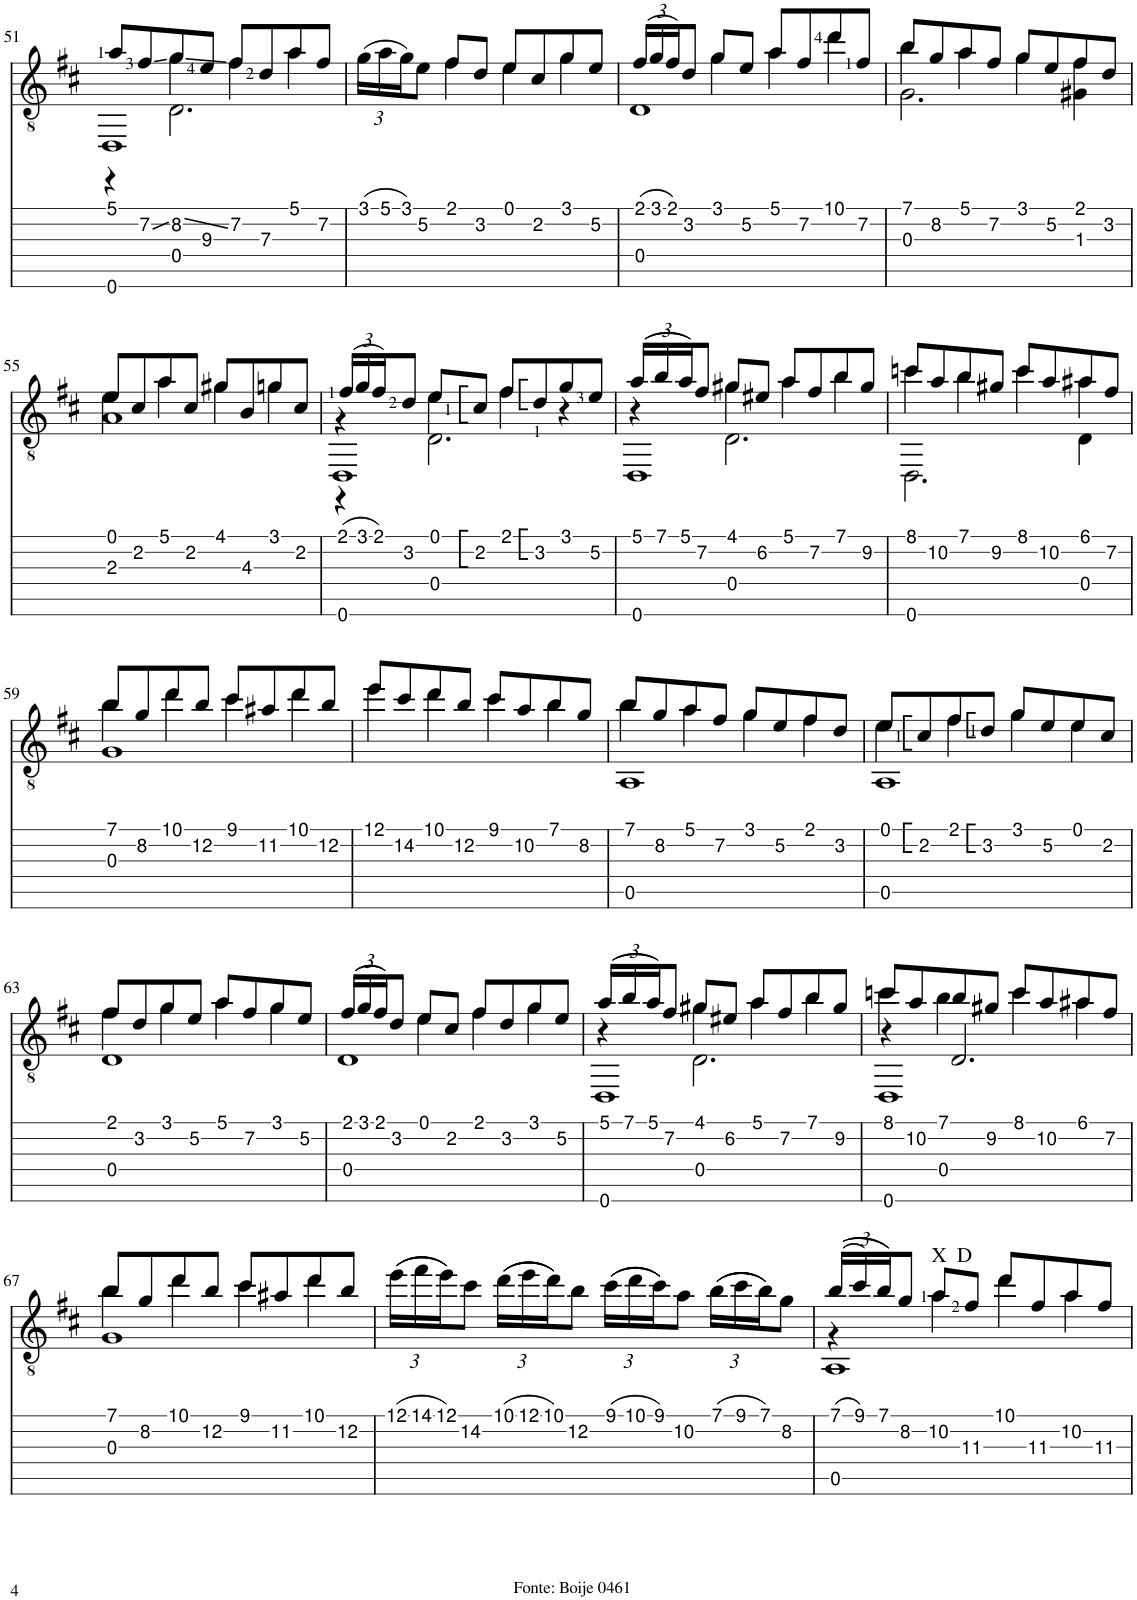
**kern	**kern
*part1	*part1
*staff2	*staff1
*I"Guitar	*
*I'Guit.	*
!!LO:PB:g=z
*	*clefGv2
*k[f#c#]	*k[f#c#]
*M4/4	*M4/4
*met(c)	*met(c)
=51	=51
*^	*^
*	*^	*	*^
*	*	*^	*	*	*^
8aL	4ryy	1DD	4r	8a/L	4ryy	1DD	4r
8f#J	.	.	.	8f#/	.	.	.
8gL	4g	.	2.D	8g/	4g\	.	2.D\
8eJ	.	.	.	8e/J	.	.	.
8f#L	4f#	.	.	8f#/L	4f#\	.	.
8dJ	.	.	.	8d/	.	.	.
8aL	4a	.	.	8a/	4a\	.	.
8f#J	.	.	.	8f#/J	.	.	.
*v	*v	*v	*v	*	*	*	*
*	*v	*v	*v	*v
=52	=52
*Xbrackettup	*Xbrackettup
*^	*^
24gLL	4ryy	(24g\LL	4ryy
24a	.	24a\	.
24gJ	.	24g\J)	.
8eJ	.	8e\J	.
8f#L	4f#	8f#/L	4f#\
8dJ	.	8d/J	.
8eL	4e	8e/L	4e\
8c#J	.	8c#/	.
8gL	4g	8g/	4g\
8eJ	.	8e/J	.
=53	=53	=53	=53
*	*^	*	*^
24f#LL	4ryy	1D	(24f#/LL	4ryy	1D
24g	.	.	24g/	.	.
24f#J	.	.	24f#/J)	.	.
8dJ	.	.	8d/J	.	.
8gL	4g	.	8g/L	4g\	.
8eJ	.	.	8e/J	.	.
8aL	4a	.	8a/L	4a\	.
8f#J	.	.	8f#/	.	.
8ddL	4dd	.	8dd/	4dd\	.
8f#J	.	.	8f#/J	.	.
=54	=54	=54	=54	=54	=54
8bL	4b	2.G	8b/L	4b\	2.G\
8gJ	.	.	8g/	.	.
8aL	4a	.	8a/	4a\	.
8f#J	.	.	8f#/J	.	.
8gL	4g	.	8g/L	4g\	.
8eJ	.	.	8e/	.	.
8f#L	4f#	4G#	8f#/	4f#\	4G#X\
8dJ	.	.	8d/J	.	.
!!LO:LB:g=z	!!	!!
=55	=55	=55	=55	=55	=55
8eL	4e	1A	8e/L	4e\	1A
8c#J	.	.	8c#/	.	.
8aL	4a	.	8a/	4a\	.
8c#J	.	.	8c#/J	.	.
8g#L	4g#	.	8g#X/L	4g#\	.
8BJ	.	.	8B/	.	.
8gL	4g	.	8gn/	4g\	.
8c#J	.	.	8c#/J	.	.
=56	=56	=56	=56	=56	=56
*	*	*^	*	*	*^
24f#LL	4r	1DD	4r	(24f#/LL	4r	1DD	4r
24g	.	.	.	24g/	.	.	.
24f#J	.	.	.	24f#/J)	.	.	.
8dJ	.	.	.	8d/J	.	.	.
8eL	4e	.	2.D	8e/L	4e\	.	2.D\
8c#J	.	.	.	8c#/J	.	.	.
8f#L	4f#	.	.	8f#/L	4f#\	.	.
8dJ	.	.	.	8d/	.	.	.
8gL	4r	.	.	8g/	4r	.	.
8eJ	.	.	.	8e/J	.	.	.
=57	=57	=57	=57	=57	=57	=57	=57
24aLL	4r	4ryy	1DD	((24a/LL	4r	4ryy	1DD
24b	.	.	.	24b/	.	.	.
24aJ	.	.	.	24a/J))	.	.	.
8f#J	.	.	.	8f#/J	.	.	.
8g#XL	4g#	2.D	.	8g#X/L	4g#\	2.D\	.
8e#XJ	.	.	.	8e#X/J	.	.	.
8aL	4a	.	.	8a/L	4a\	.	.
8f#J	.	.	.	8f#/	.	.	.
8bL	4b	.	.	8b/	4b\	.	.
8g#J	.	.	.	8g#/J	.	.	.
*	*	*v	*v	*	*	*	*
*	*	*	*	*	*v	*v
=58	=58	=58	=58	=58	=58
8ccL	4cc	2.DD	8ccn/L	4cc\	2.DD\
8aJ	.	.	8a/	.	.
8bL	4b	.	8b/	4b\	.
8g#J	.	.	8g#X/J	.	.
8ccL	4cc	.	8cc/L	4cc\	.
8aJ	.	.	8a/	.	.
8a#L	4a#	4D	8a#X/	4a#\	4D\
8f#J	.	.	8f#/J	.	.
!!LO:LB:g=z	!!	!!
=59	=59	=59	=59	=59	=59
8bL	4b	1G	8b/L	4b\	1G
8gJ	.	.	8g/	.	.
8ddL	4dd	.	8dd/	4dd\	.
8bJ	.	.	8b/J	.	.
8cc#L	4cc#	.	8cc#/L	4cc#\	.
8a#J	.	.	8a#X/	.	.
8ddL	4dd	.	8dd/	4dd\	.
8bJ	.	.	8b/J	.	.
*	*v	*v	*	*	*
*	*	*	*v	*v
=60	=60	=60	=60
8eeL	4ee	8ee/L	4ee\
8cc#J	.	8cc#/	.
8ddL	4dd	8dd/	4dd\
8bJ	.	8b/J	.
8cc#L	4cc#	8cc#/L	4cc#\
8aJ	.	8a/	.
8bL	4b	8b/	4b\
8gJ	.	8g/J	.
=61	=61	=61	=61
*	*^	*	*^
8bL	4b	1AA	8b/L	4b\	1AA
8gJ	.	.	8g/	.	.
8aL	4a	.	8a/	4a\	.
8f#J	.	.	8f#/J	.	.
8gL	4g	.	8g/L	4g\	.
8eJ	.	.	8e/	.	.
8f#L	4f#	.	8f#/	4f#\	.
8dJ	.	.	8d/J	.	.
=62	=62	=62	=62	=62	=62
8eL	4e	1AA	8e/L	4e\	1AA
8c#J	.	.	8c#/	.	.
8f#L	4f#	.	8f#/	4f#\	.
8dJ	.	.	8d/J	.	.
8gL	4g	.	8g/L	4g\	.
8eJ	.	.	8e/	.	.
8eL	4e	.	8e/	4e\	.
8c#J	.	.	8c#/J	.	.
!!LO:LB:g=z	!!	!!
=63	=63	=63	=63	=63	=63
8f#L	4f#	1D	8f#/L	4f#\	1D
8dJ	.	.	8d/	.	.
8gL	4g	.	8g/	4g\	.
8eJ	.	.	8e/J	.	.
8aL	4a	.	8a/L	4a\	.
8f#J	.	.	8f#/	.	.
8gL	4g	.	8g/	4g\	.
8eJ	.	.	8e/J	.	.
=64	=64	=64	=64	=64	=64
24f#LL	4ryy	1D	((24f#/LL	4ryy	1D
24g	.	.	24g/	.	.
24f#J	.	.	24f#/J))	.	.
8dJ	.	.	8d/J	.	.
8eL	4e	.	8e/L	4e\	.
8c#J	.	.	8c#/J	.	.
8f#L	4f#	.	8f#/L	4f#\	.
8dJ	.	.	8d/	.	.
8gL	4g	.	8g/	4g\	.
8eJ	.	.	8e/J	.	.
=65	=65	=65	=65	=65	=65
*	*	*^	*	*	*^
24aLL	4r	4ryy	1DD	((24a/LL	4r	4ryy	1DD
24b	.	.	.	24b/	.	.	.
24aJ	.	.	.	24a/J))	.	.	.
8f#J	.	.	.	8f#/J	.	.	.
8g#L	4g#	2.D	.	8g#X/L	4g#\	2.D\	.
8e#J	.	.	.	8e#X/J	.	.	.
8aL	4a	.	.	8a/L	4a\	.	.
8f#J	.	.	.	8f#/	.	.	.
8bL	4b	.	.	8b/	4b\	.	.
8g#J	.	.	.	8g#/J	.	.	.
=66	=66	=66	=66	=66	=66	=66	=66
8ccL	4cc	4r	1DD	8ccn/L	4cc\	4r	1DD
8aJ	.	.	.	8a/	.	.	.
8bL	4b	2.D	.	8b/	4b\	2.D/	.
8g#J	.	.	.	8g#X/J	.	.	.
8ccL	4cc	.	.	8cc/L	4cc\	.	.
8aJ	.	.	.	8a/	.	.	.
8a#L	4a#	.	.	8a#X/	4a#\	.	.
8f#J	.	.	.	8f#/J	.	.	.
*	*	*v	*v	*	*	*	*
*	*	*	*	*	*v	*v
!!LO:LB:g=z
=67	=67	=67	=67	=67	=67
8bL	4b	1G	8b/L	4b\	1G
8gJ	.	.	8g/	.	.
8ddL	4dd	.	8dd/	4dd\	.
8bJ	.	.	8b/J	.	.
8cc#L	4cc#	.	8cc#/L	4cc#\	.
8a#J	.	.	8a#X/	.	.
8ddL	4dd	.	8dd/	4dd\	.
8bJ	.	.	8b/J	.	.
*v	*v	*v	*	*	*
*	*v	*v	*v
=68	=68
24eeLL	(((24ee\LL
24ff#	24ff#\
24eeJ	24ee\J)))
8cc#J	8cc#\J
24ddLL	(((24dd\LL
24ee	24ee\
24ddJ	24dd\J)))
8bJ	8b\J
24cc#LL	(((24cc#\LL
24dd	24dd\
24cc#J	24cc#\J)))
8aJ	8a\J
24bLL	(((24b\LL
24cc#	24cc#\
24bJ	24b\J)))
8gJ	8g\J
=69	=69
*^	*^
*	*^	*	*^
24bLL	4r	1AA	(((24b/LL	4r	1AA
24cc#	.	.	24cc#/)	.	.
24bJ	.	.	24b/J))	.	.
8gJ	.	.	8g/J	.	.
!	!	!	!LO:TX:a:t=X  D	!	!
8aL	4a	.	8a/L	4a\	.
8f#J	.	.	8f#/J	.	.
8ddL	4dd	.	8dd/L	4dd\	.
8f#J	.	.	8f#/	.	.
8aL	4a	.	8a/	4a\	.
8f#J	.	.	8f#/J	.	.
*v	*v	*v	*	*	*
*	*v	*v	*v
=	=
*-	*-
